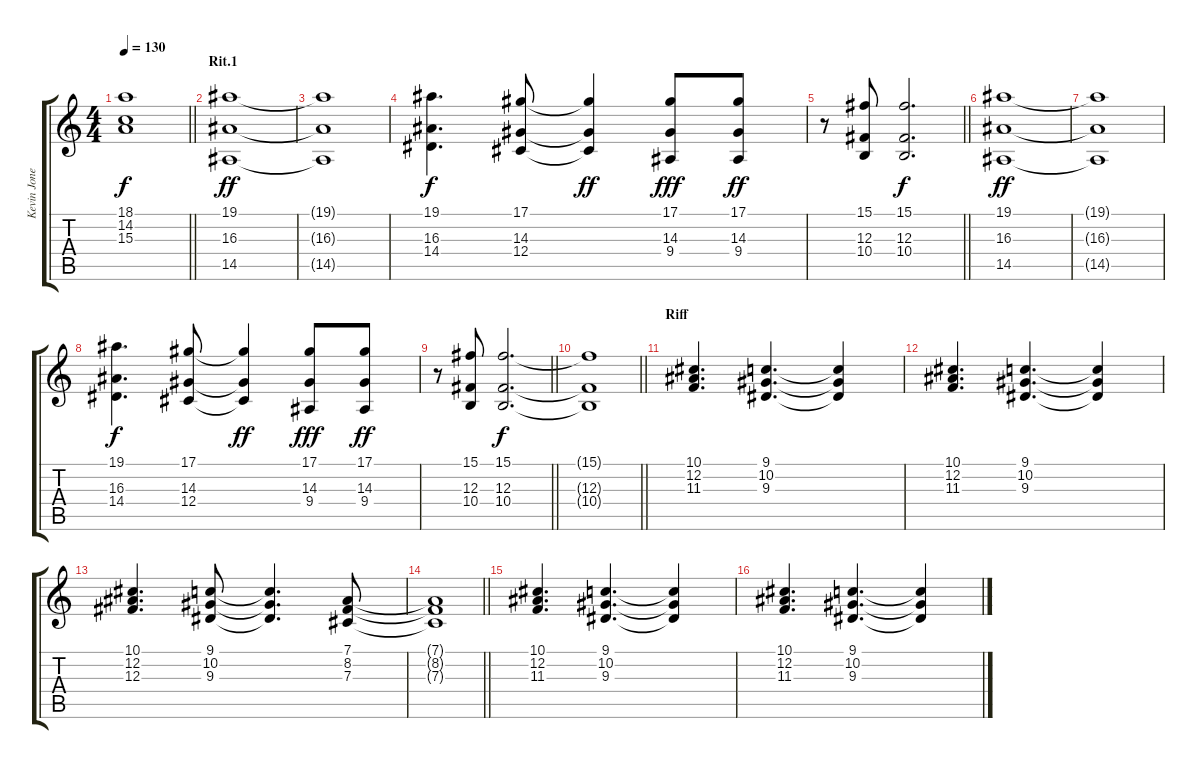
\track ("Kevin Jones" "Kevin Jone") {instrument stringensemble1}
\staff {score tabs}
\tuning (Eb4 Bb3 Gb3 Db3 Ab2 Eb2) {hide}
\ts (4 4)
\tempo 130
\clef g2
\barLineRight lightlight
\ks c
(18.1 14.2 15.3).1{dy f} |
\section ("" "Rit.1")
(19.1 16.3 14.5).1{dy ff} |
(19.1{t} 16.3{t} 14.5{t}).1 |
(19.1 16.3 14.4).4{d dy f} (17.1 14.3 12.4).8 (17.1{t} 14.3{t} 12.4{t}).4{dy ff} (17.1 14.3 9.4).8{dy fff} (17.1 14.3 9.4).8{dy ff} |
\barLineRight lightlight
r.8 (15.1 12.3 10.4).8 (15.1 12.3 10.4).2{d dy f} |
\section ("" "")
(19.1 16.3 14.5).1{dy ff} |
(19.1{t} 16.3{t} 14.5{t}).1 |
(19.1 16.3 14.4).4{d dy f} (17.1 14.3 12.4).8 (17.1{t} 14.3{t} 12.4{t}).4{dy ff} (17.1 14.3 9.4).8{dy fff} (17.1 14.3 9.4).8{dy ff} |
\barLineRight lightlight
r.8 (15.1 12.3 10.4).8 (15.1 12.3 10.4).2{d dy f} |
\barLineRight lightlight
(15.1{t} 12.3{t} 10.4{t}).1 |
\section ("" "Riff")
(10.1 12.2 11.3).4{d} (9.1 10.2 9.3).4{d} (9.1{t} 10.2{t} 9.3{t}).4 |
(10.1 12.2 11.3).4{d} (9.1 10.2 9.3).4{d} (9.1{t} 10.2{t} 9.3{t}).4 |
(10.1 12.2 12.3).4{d} (9.1 10.2 9.3).8 (9.1{t} 10.2{t} 9.3{t}).4{d} (7.1 8.2 7.3).8 |
\barLineRight lightlight
(7.1{t} 8.2{t} 7.3{t}).1 |
\section ("" "")
(10.1 12.2 11.3).4{d} (9.1 10.2 9.3).4{d} (9.1{t} 10.2{t} 9.3{t}).4 |
(10.1 12.2 11.3).4{d} (9.1 10.2 9.3).4{d} (9.1{t} 10.2{t} 9.3{t}).4
